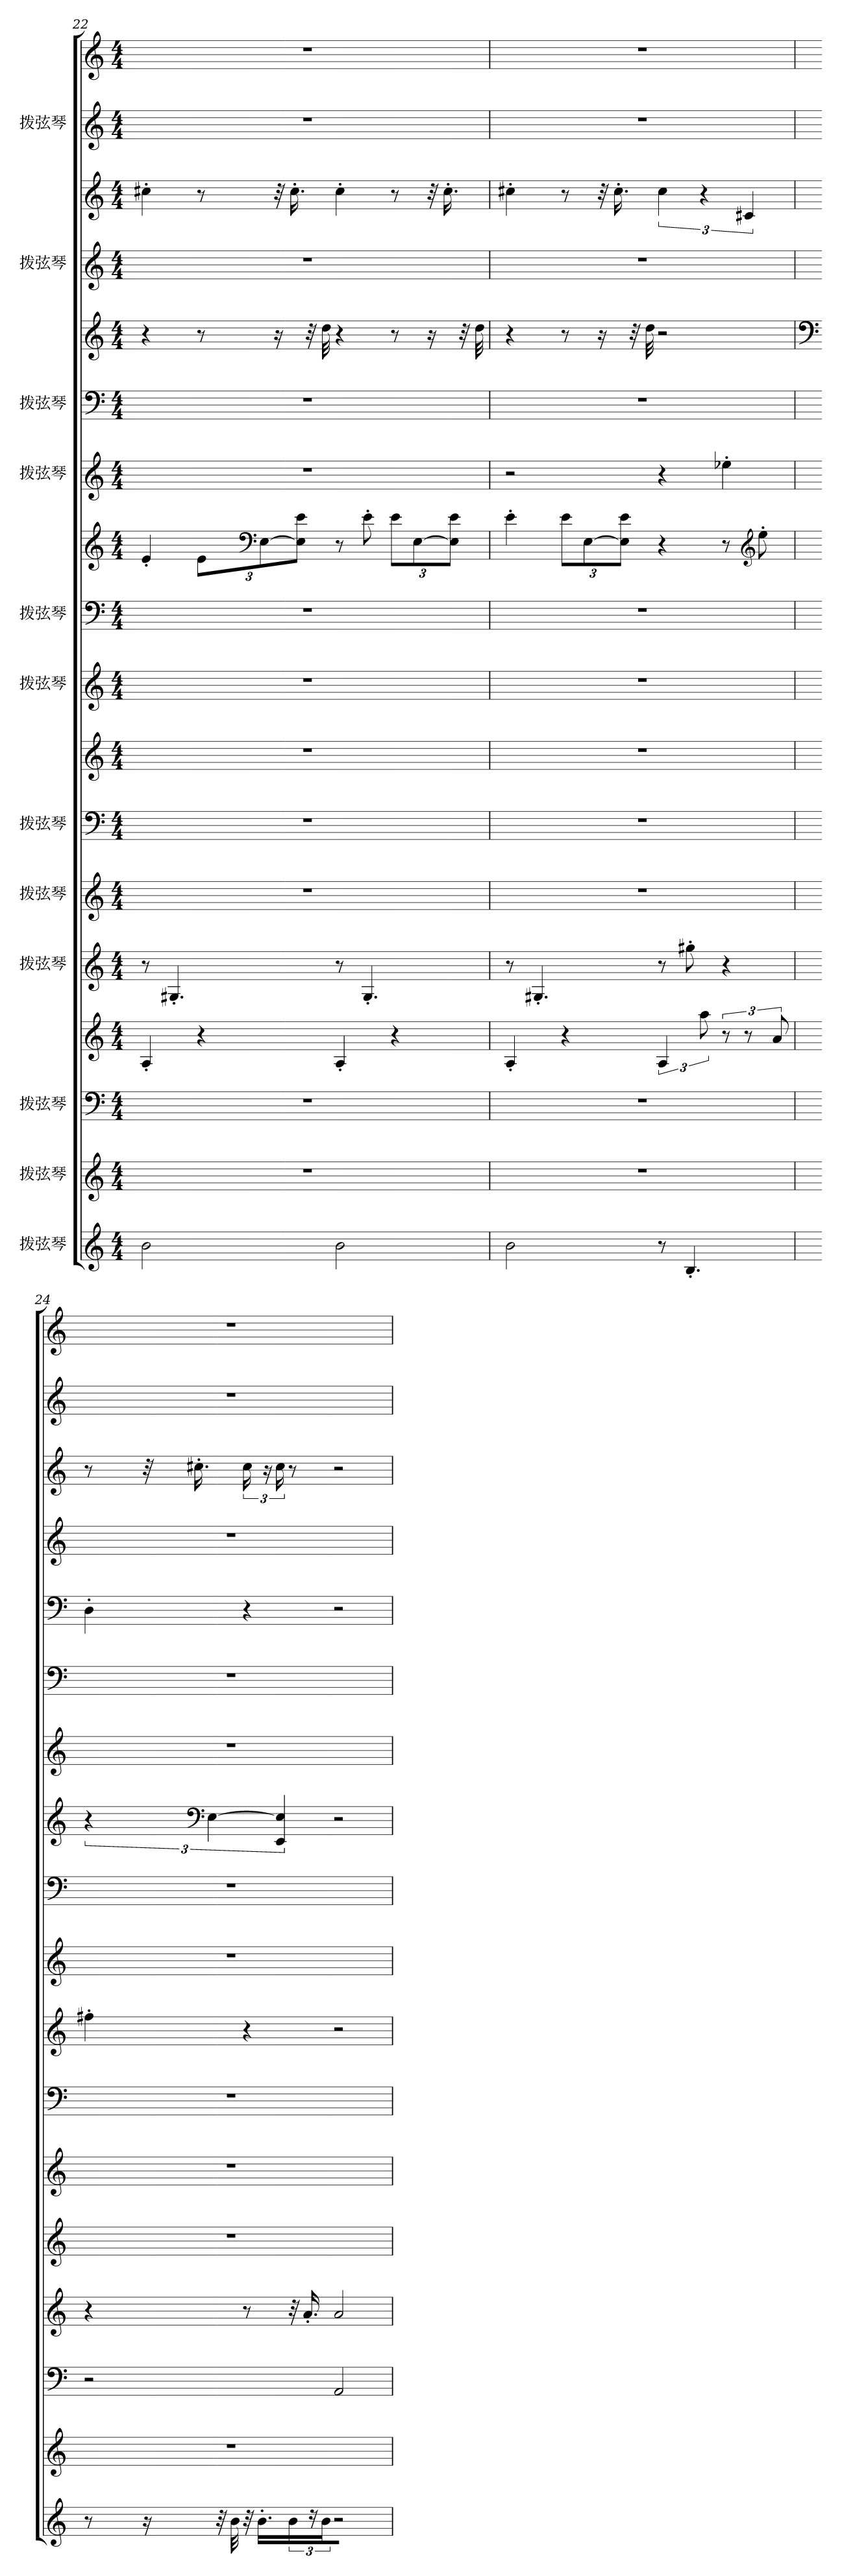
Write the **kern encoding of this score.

**kern	**kern	**kern	**kern	**kern	**kern	**kern	**kern	**kern	**kern	**kern	**kern	**kern	**kern	**kern	**kern	**kern	**kern
*part12	*part11	*part10	*part10	*part9	*part8	*part7	*part7	*part6	*part5	*part5	*part4	*part3	*part3	*part2	*part2	*part1	*part1
*staff18	*staff17	*staff16	*staff15	*staff14	*staff13	*staff12	*staff11	*staff10	*staff9	*staff8	*staff7	*staff6	*staff5	*staff4	*staff3	*staff2	*staff1
*I"拨弦琴	*I"拨弦琴	*I"拨弦琴	*	*I"拨弦琴	*I"拨弦琴	*I"拨弦琴	*	*I"拨弦琴	*I"拨弦琴	*	*I"拨弦琴	*I"拨弦琴	*	*I"拨弦琴	*	*I"拨弦琴	*
*clefG2	*clefG2	*clefF4	*clefG2	*clefG2	*clefG2	*clefF4	*clefG2	*clefG2	*clefF4	*clefG2	*clefG2	*clefF4	*clefG2	*clefG2	*clefG2	*clefG2	*clefG2
*k[]	*k[]	*k[]	*k[]	*k[]	*k[]	*k[]	*k[]	*k[]	*k[]	*k[]	*k[]	*k[]	*k[]	*k[]	*k[]	*k[]	*k[]
*M4/4	*M4/4	*M4/4	*M4/4	*M4/4	*M4/4	*M4/4	*M4/4	*M4/4	*M4/4	*M4/4	*M4/4	*M4/4	*M4/4	*M4/4	*M4/4	*M4/4	*M4/4
=22	=22	=22	=22	=22	=22	=22	=22	=22	=22	=22	=22	=22	=22	=22	=22	=22	=22
2b\	1r	1r	4A'/	8r	1r	1r	1r	1r	1r	4e'/	1r	1r	4r	1r	4cc#X'\	1r	1r
.	.	.	.	4.G#X'/	.	.	.	.	.	.	.	.	.	.	.	.	.
*	*	*	*	*	*	*	*	*	*	*Xbrackettup	*	*	*	*	*	*	*
.	.	.	4r	.	.	.	.	.	.	12e\L	.	.	8r	.	8r	.	.
*	*	*	*	*	*	*	*	*	*	*clefF4	*	*	*	*	*	*	*
.	.	.	.	.	.	.	.	.	.	[12E\	.	.	.	.	.	.	.
.	.	.	.	.	.	.	.	.	.	.	.	.	16r	.	32r	.	.
.	.	.	.	.	.	.	.	.	.	.	.	.	.	.	16.cc#'\	.	.
.	.	.	.	.	.	.	.	.	.	12E\] 12e\J	.	.	.	.	.	.	.
.	.	.	.	.	.	.	.	.	.	.	.	.	32r	.	.	.	.
.	.	.	.	.	.	.	.	.	.	.	.	.	32dd\	.	.	.	.
2b\	.	.	4A'/	8r	.	.	.	.	.	8r	.	.	4r	.	4cc#'\	.	.
.	.	.	.	4.G#'/	.	.	.	.	.	8e'\	.	.	.	.	.	.	.
.	.	.	4r	.	.	.	.	.	.	12e\L	.	.	8r	.	8r	.	.
.	.	.	.	.	.	.	.	.	.	[12E\	.	.	.	.	.	.	.
.	.	.	.	.	.	.	.	.	.	.	.	.	16r	.	32r	.	.
.	.	.	.	.	.	.	.	.	.	.	.	.	.	.	16.cc#'\	.	.
.	.	.	.	.	.	.	.	.	.	12E\] 12e\J	.	.	.	.	.	.	.
.	.	.	.	.	.	.	.	.	.	.	.	.	32r	.	.	.	.
.	.	.	.	.	.	.	.	.	.	.	.	.	32dd\	.	.	.	.
!!LO:PB:g=z
=23	=23	=23	=23	=23	=23	=23	=23	=23	=23	=23	=23	=23	=23	=23	=23	=23	=23
2b\	1r	1r	4A'/	8r	1r	1r	1r	1r	1r	4e'\	2r	1r	4r	1r	4cc#X'\	1r	1r
.	.	.	.	4.G#X'/	.	.	.	.	.	.	.	.	.	.	.	.	.
.	.	.	4r	.	.	.	.	.	.	12e\L	.	.	8r	.	8r	.	.
.	.	.	.	.	.	.	.	.	.	[12E\	.	.	.	.	.	.	.
.	.	.	.	.	.	.	.	.	.	.	.	.	16r	.	32r	.	.
.	.	.	.	.	.	.	.	.	.	.	.	.	.	.	16.cc#'\	.	.
.	.	.	.	.	.	.	.	.	.	12E\] 12e\J	.	.	.	.	.	.	.
.	.	.	.	.	.	.	.	.	.	.	.	.	32r	.	.	.	.
.	.	.	.	.	.	.	.	.	.	.	.	.	32dd\	.	.	.	.
8r	.	.	6A/	8r	.	.	.	.	.	4r	4r	.	2r	.	6cc#\	.	.
4.B'/	.	.	.	8gg#X'\	.	.	.	.	.	.	.	.	.	.	.	.	.
.	.	.	12aa\	.	.	.	.	.	.	.	.	.	.	.	6r	.	.
.	.	.	12r	4r	.	.	.	.	.	8r	4ee-X'\	.	.	.	.	.	.
.	.	.	12r	.	.	.	.	.	.	.	.	.	.	.	6c#X/	.	.
*	*	*	*	*	*	*	*	*	*	*clefG2	*	*	*	*	*	*	*
.	.	.	.	.	.	.	.	.	.	8ee'\	.	.	.	.	.	.	.
.	.	.	12a/	.	.	.	.	.	.	.	.	.	.	.	.	.	.
=24	=24	=24	=24	=24	=24	=24	=24	=24	=24	=24	=24	=24	=24	=24	=24	=24	=24
*	*	*	*	*	*	*	*	*	*	*	*	*	*clefF4	*	*	*	*
*	*	*	*	*	*	*	*	*	*	*brackettup	*	*	*	*	*	*	*
8r	1r	2r	4r	1r	1r	1r	4ff#X'\	1r	1r	6r	1r	1r	4D'\	1r	8r	1r	1r
16r	.	.	.	.	.	.	.	.	.	.	.	.	.	.	32r	.	.
.	.	.	.	.	.	.	.	.	.	.	.	.	.	.	16.cc#X'\	.	.
*	*	*	*	*	*	*	*	*	*	*clefF4	*	*	*	*	*	*	*
.	.	.	.	.	.	.	.	.	.	[6E\	.	.	.	.	.	.	.
32r	.	.	.	.	.	.	.	.	.	.	.	.	.	.	.	.	.
32b\	.	.	.	.	.	.	.	.	.	.	.	.	.	.	.	.	.
32r	.	.	8r	.	.	.	4r	.	.	.	.	.	4r	.	24cc#\	.	.
16.b'\LL	.	.	.	.	.	.	.	.	.	.	.	.	.	.	.	.	.
.	.	.	.	.	.	.	.	.	.	.	.	.	.	.	24r	.	.
.	.	.	.	.	.	.	.	.	.	6EE/ 6E/]	.	.	.	.	24cc#\	.	.
24b\JJ	.	.	32r	.	.	.	.	.	.	.	.	.	.	.	8r	.	.
.	.	.	16.a'/	.	.	.	.	.	.	.	.	.	.	.	.	.	.
24r	.	.	.	.	.	.	.	.	.	.	.	.	.	.	.	.	.
24b\	.	.	.	.	.	.	.	.	.	.	.	.	.	.	.	.	.
2r	.	2AA/	2a/	.	.	.	2r	.	.	2r	.	.	2r	.	2r	.	.
=	=	=	=	=	=	=	=	=	=	=	=	=	=	=	=	=	=
*-	*-	*-	*-	*-	*-	*-	*-	*-	*-	*-	*-	*-	*-	*-	*-	*-	*-
